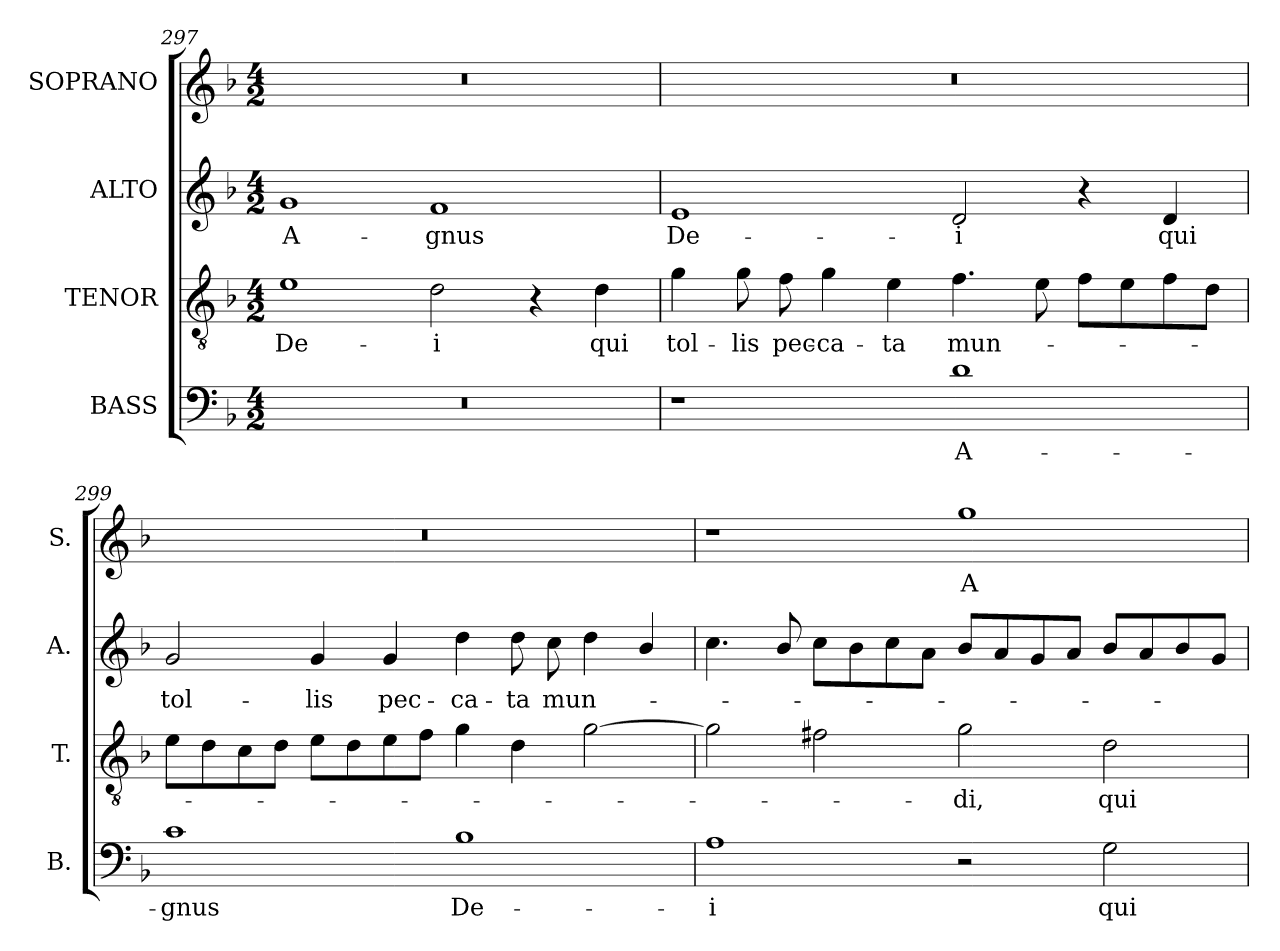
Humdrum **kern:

**kern	**text	**kern	**text	**kern	**text	**kern	**text
*part4	*part4	*part3	*part3	*part2	*part2	*part1	*part1
*staff4	*staff4	*staff3	*staff3	*staff2	*staff2	*staff1	*staff1
*I"BASS	*	*I"TENOR	*	*I"ALTO	*	*I"SOPRANO	*
*I'B.	*	*I'T.	*	*I'A.	*	*I'S.	*
*clefF4	*	*clefGv2	*	*clefG2	*	*clefG2	*
*	*	*ITrd7c12	*	*	*	*	*
*k[b-]	*	*k[b-]	*	*k[b-]	*	*k[b-]	*
*F:	*	*F:	*	*F:	*	*F:	*
*M4/2	*	*M4/2	*	*M4/2	*	*M4/2	*
=297	=297	=297	=297	=297	=297	=297	=297
!LO:N:vis=1	!	!	!	!	!	!	!
!	!	!	!LO:LY:b:color=#000000	!	!	!	!
!	!	!	!	!	!LO:LY:b:color=#000000	!LO:N:vis=1	!
0r	.	1Ei	De-	1gi	A-	0r	.
!	!	!	!LO:LY:b:color=#000000	!	!	!	!
!	!	!	!	!	!LO:LY:b:color=#000000	!	!
.	.	2Di\	-i	1fi	-gnus	.	.
.	.	4r	.	.	.	.	.
!	!	!	!LO:LY:b:color=#000000	!	!	!	!
.	.	4Di\	qui	.	.	.	.
=298	=298	=298	=298	=298	=298	=298	=298
!	!	!	!LO:LY:b:color=#000000	!	!	!	!
!	!	!	!	!	!LO:LY:b:color=#000000	!LO:N:vis=1	!
1r	.	4Gi\	tol-	1ei	De-	0r	.
!	!	!	!LO:LY:b:color=#000000	!	!	!	!
.	.	8Gi\	-lis	.	.	.	.
!	!	!	!LO:LY:b:color=#000000	!	!	!	!
.	.	8Fi\	pec-	.	.	.	.
!	!	!	!LO:LY:b:color=#000000	!	!	!	!
.	.	4Gi\	-ca-	.	.	.	.
!	!	!	!LO:LY:b:color=#000000	!	!	!	!
.	.	4Ei\	-ta	.	.	.	.
!	!LO:LY:b:color=#000000	!	!	!	!	!	!
!	!	!	!LO:LY:b:color=#000000	!	!	!	!
!	!	!	!	!	!LO:LY:b:color=#000000	!	!
1di	A-	4.Fi\	mun-	2di/	-i	.	.
.	.	8Ei\	.	.	.	.	.
.	.	8Fi\L	.	4r	.	.	.
.	.	8Ei\	.	.	.	.	.
!	!	!	!	!	!LO:LY:b:color=#000000	!	!
.	.	8Fi\	.	4di/	qui	.	.
.	.	8Di\J	.	.	.	.	.
!!LO:LB:g=z
=299	=299	=299	=299	=299	=299	=299	=299
!	!LO:LY:b:color=#000000	!	!	!	!	!	!
!	!	!	!	!	!LO:LY:b:color=#000000	!LO:N:vis=1	!
1ci	-gnus	8Ei\L	.	2gi/	tol-	0r	.
.	.	8Di\	.	.	.	.	.
.	.	8Ci\	.	.	.	.	.
.	.	8Di\J	.	.	.	.	.
!	!	!	!	!	!LO:LY:b:color=#000000	!	!
.	.	8Ei\L	.	4gi/	-lis	.	.
.	.	8Di\	.	.	.	.	.
!	!	!	!	!	!LO:LY:b:color=#000000	!	!
.	.	8Ei\	.	4gi/	pec-	.	.
.	.	8Fi\J	.	.	.	.	.
!	!LO:LY:b:color=#000000	!	!	!	!	!	!
!	!	!	!	!	!LO:LY:b:color=#000000	!	!
1B-i	De-	4Gi\	.	4ddi\	-ca-	.	.
!	!	!	!	!	!LO:LY:b:color=#000000	!	!
.	.	4Di\	.	8ddi\	-ta	.	.
!	!	!	!	!	!LO:LY:b:color=#000000	!	!
.	.	.	.	8cci\	mun-	.	.
.	.	[2Gi\	.	4ddi\	.	.	.
.	.	.	.	4b-i/	.	.	.
=300	=300	=300	=300	=300	=300	=300	=300
!	!LO:LY:b:color=#000000	!	!	!	!	!	!
1Ai	-i	2Gi\]	.	4.cci\	.	1r	.
.	.	.	.	8b-i/	.	.	.
.	.	2F#Xi\	.	8cci\L	.	.	.
.	.	.	.	8b-i\	.	.	.
.	.	.	.	8cci\	.	.	.
.	.	.	.	8ai\J	.	.	.
!	!	!	!LO:LY:b:color=#000000	!	!	!	!
!	!	!	!	!	!	!	!LO:LY:b:color=#000000
2r	.	2Gi\	-di,	8b-i/L	.	1ggi	A-
.	.	.	.	8ai/	.	.	.
.	.	.	.	8gi/	.	.	.
.	.	.	.	8ai/J	.	.	.
!	!LO:LY:b:color=#000000	!	!	!	!	!	!
!	!	!	!LO:LY:b:color=#000000	!	!	!	!
2Gi\	qui	2Di\	qui	8b-i/L	.	.	.
.	.	.	.	8ai/	.	.	.
.	.	.	.	8b-i/	.	.	.
.	.	.	.	8gi/J	.	.	.
=	=	=	=	=	=	=	=
*-	*-	*-	*-	*-	*-	*-	*-
